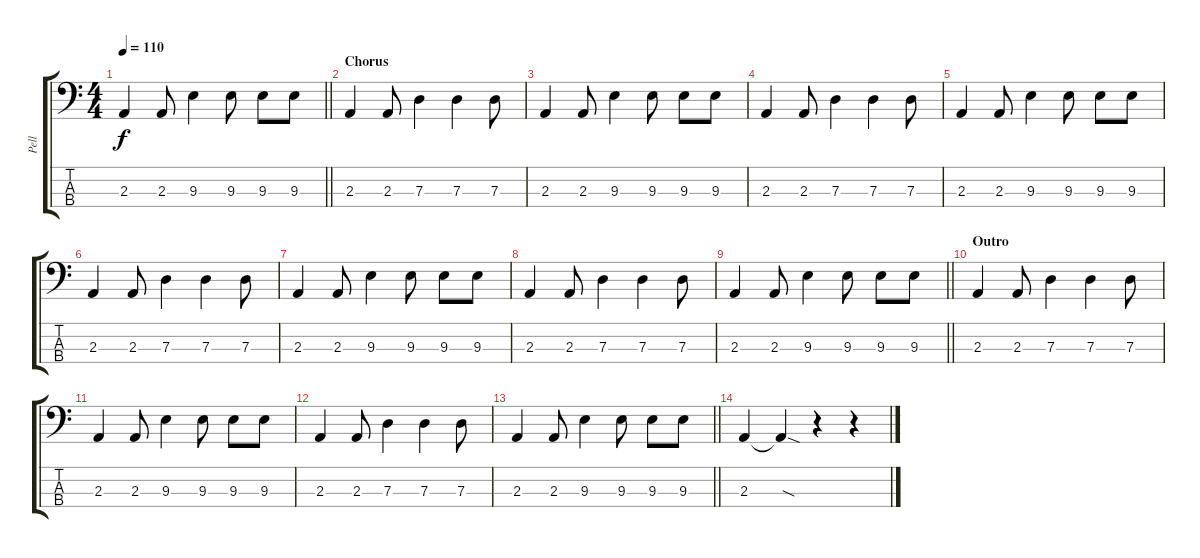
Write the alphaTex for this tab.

\track ("Pell" "Pell") {instrument electricbassfinger}
\staff {score tabs}
\tuning (F2 C2 G1 C1) {hide}
\ts (4 4)
\tempo 110
\clef f4
\barLineRight lightlight
\ks c
2.3.4{dy f} 2.3.8 9.3.4 9.3.8 9.3.8 9.3.8 |
\section ("" "Chorus")
2.3.4 2.3.8 7.3.4 7.3.4 7.3.8 |
2.3.4 2.3.8 9.3.4 9.3.8 9.3.8 9.3.8 |
2.3.4 2.3.8 7.3.4 7.3.4 7.3.8 |
2.3.4 2.3.8 9.3.4 9.3.8 9.3.8 9.3.8 |
2.3.4 2.3.8 7.3.4 7.3.4 7.3.8 |
2.3.4 2.3.8 9.3.4 9.3.8 9.3.8 9.3.8 |
2.3.4 2.3.8 7.3.4 7.3.4 7.3.8 |
\barLineRight lightlight
2.3.4 2.3.8 9.3.4 9.3.8 9.3.8 9.3.8 |
\section ("" "Outro")
2.3.4 2.3.8 7.3.4 7.3.4 7.3.8 |
2.3.4 2.3.8 9.3.4 9.3.8 9.3.8 9.3.8 |
2.3.4 2.3.8 7.3.4 7.3.4 7.3.8 |
\barLineRight lightlight
2.3.4 2.3.8 9.3.4 9.3.8 9.3.8 9.3.8 |
2.3.4 2.3{sod t}.4 r.4 r.4
